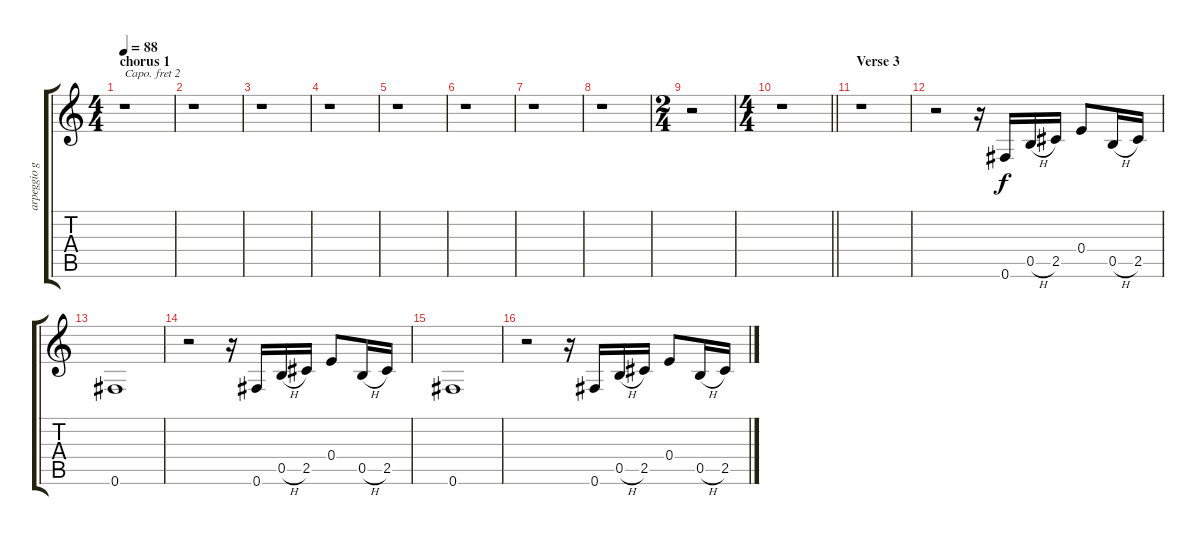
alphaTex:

\track ("arpeggio guitar" "arpeggio g") {instrument acousticguitarsteel}
\staff {score tabs}
\capo 2
\tuning (E4 B3 G3 D3 A2 E2) {hide}
\ts (4 4)
\section ("" "chorus 1")
\tempo 88
\clef g2
\ks c
r.1{dy f} |
r.1 |
r.1 |
r.1 |
r.1 |
r.1 |
r.1 |
r.1 |
\ts (2 4)
r.2 |
\ts (4 4)
\barLineRight lightlight
r.1 |
\section ("" "Verse 3")
r.1 |
r.2 r.16 0.6.16 0.5{h}.16 2.5.16 0.4.8 0.5{h}.16 2.5.16 |
0.6.1 |
r.2 r.16 0.6.16 0.5{h}.16 2.5.16 0.4.8 0.5{h}.16 2.5.16 |
0.6.1 |
r.2 r.16 0.6.16 0.5{h}.16 2.5.16 0.4.8 0.5{h}.16 2.5.16
